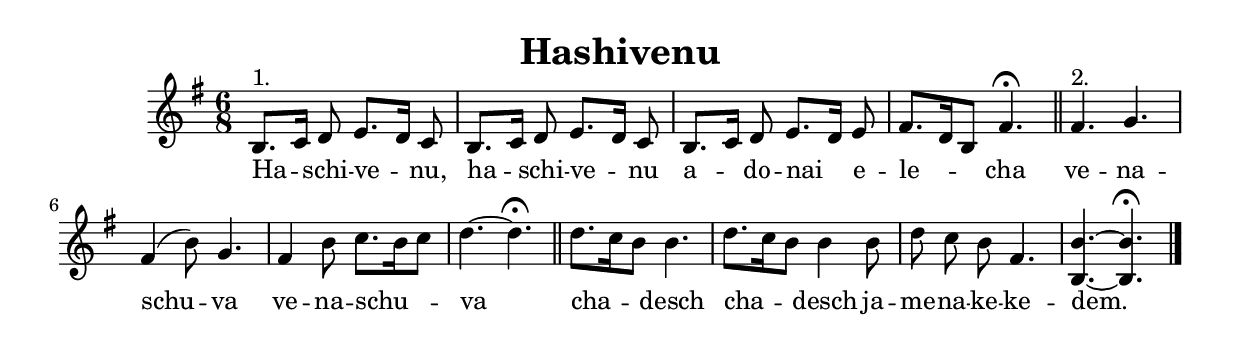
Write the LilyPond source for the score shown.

\include "deutsch.ly"

#(set! paper-alist (cons '("kindle" . (cons (* 210 mm) (* 130 mm))) paper-alist))
#(set-default-paper-size "kindle")

\pointAndClickOff

\header {
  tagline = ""
  title = "Hashivenu"
}
\paper {
  top-margin = 5
}

\score {
 \new Staff {
  \time 6/8 \key g \major \autoBeamOff \relative c' {
   \repeat volta 2 {
   h8.[^"1." c16] d8 e8.[ d16] c8 | h8.[ c16] d8 e8.[ d16] c8 |
   h8.[ c16] d8 e8.[ d16] e8 | fis8.[ d16 h8] fis'4.^\fermata | \bar "||"
   fis^"2." g | fis4( h8) g4. | fis4 h8 c8.[ h16 c8] | d4.~ d^\fermata | \bar "||"
   d8.[ c16 h8] h4. | d8.[ c16 h8] h4 h8 | d c h fis4. | <h h,>4.~ <h h,>4.^\fermata | \bar "|."
   }
  }
 }
 \addlyrics {
  Ha -- schi -- ve -- nu, ha -- schi -- ve -- nu a -- do -- nai e -- le -- cha ve -- na -- schu -- va ve -- na -- schu -- va cha -- desch cha -- desch ja -- me -- na -- ke -- ke -- dem.
 }
}